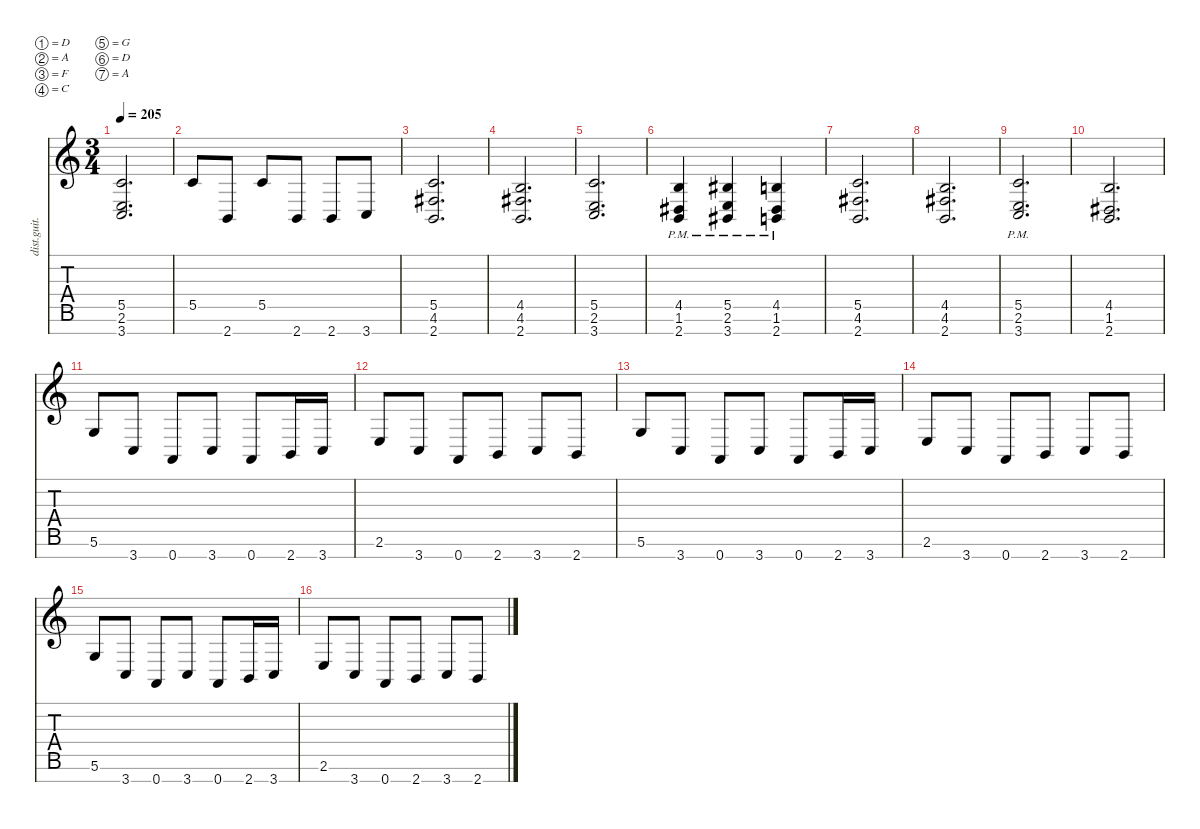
\defaultSystemsLayout 4
\hideDynamics
\bracketExtendMode nobrackets
\otherSystemsTrackNameOrientation horizontal
\track ("Distortion Guitar2" "dist.guit.") {solo instrument distortionguitar}
\staff {score tabs}
\tuning (D4 A3 F3 C3 G2 D2 A1)
\ts (3 4)
\tempo 205
\clef g2
\ks c
(3.7 2.6 5.5).2{d dy mf beam Up} |
5.5.8{beam Up} 2.7.8{beam Up} 5.5.8{beam Up} 2.7.8{beam Up} 2.7.8{beam Up} 3.7.8{beam Up} |
(2.7 4.6{acc #} 5.5).2{d beam Up} |
(2.7 4.6{acc #} 4.5).2{d beam Up} |
(3.7 2.6 5.5).2{d beam Up} |
(2.7{pm} 1.6{pm acc #} 4.5{pm}).4{beam Up} (3.7{pm acc #} 2.6{pm} 5.5{pm acc #}).4{beam Up} (2.7{pm} 1.6{pm acc #} 4.5{pm}).4{beam Up} |
(2.7 4.6{acc #} 5.5).2{d beam Up} |
(2.7 4.6{acc #} 4.5).2{d beam Up} |
(3.7{pm} 2.6{pm} 5.5{pm}).2{d beam Up} |
(2.7 1.6{acc #} 4.5).2{d beam Up} |
5.6.8{beam Up} 3.7.8{beam Up} 0.7.8{beam Up} 3.7.8{beam Up} 0.7.8{beam Up} 2.7.16{beam Up} 3.7.16{beam Up} |
2.6.8{beam Up} 3.7.8{beam Up} 0.7.8{beam Up} 2.7.8{beam Up} 3.7.8{beam Up} 2.7.8{beam Up} |
5.6.8{beam Up} 3.7.8{beam Up} 0.7.8{beam Up} 3.7.8{beam Up} 0.7.8{beam Up} 2.7.16{beam Up} 3.7.16{beam Up} |
2.6.8{beam Up} 3.7.8{beam Up} 0.7.8{beam Up} 2.7.8{beam Up} 3.7.8{beam Up} 2.7.8{beam Up} |
5.6.8{beam Up} 3.7.8{beam Up} 0.7.8{beam Up} 3.7.8{beam Up} 0.7.8{beam Up} 2.7.16{beam Up} 3.7.16{beam Up} |
2.6.8{beam Up} 3.7.8{beam Up} 0.7.8{beam Up} 2.7.8{beam Up} 3.7.8{beam Up} 2.7.8{beam Up}
